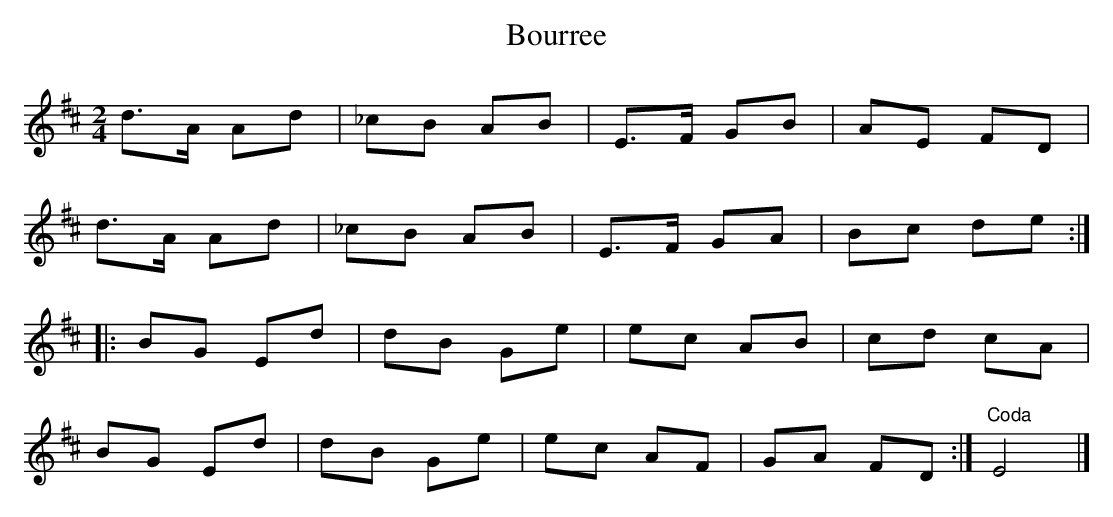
X:1
T:Bourree
M:2/4
L:1/8
K:D
d3/2A/2 Ad|_cB AB|E3/2F/2 GB|AE FD|
d3/2A/2 Ad|_cB AB|E3/2F/2 GA|Bc de:|
|:BG Ed|dB Ge|ec AB|cd cA|
BG Ed|dB Ge|ec AF|GA FD:|"Coda"E4|]
